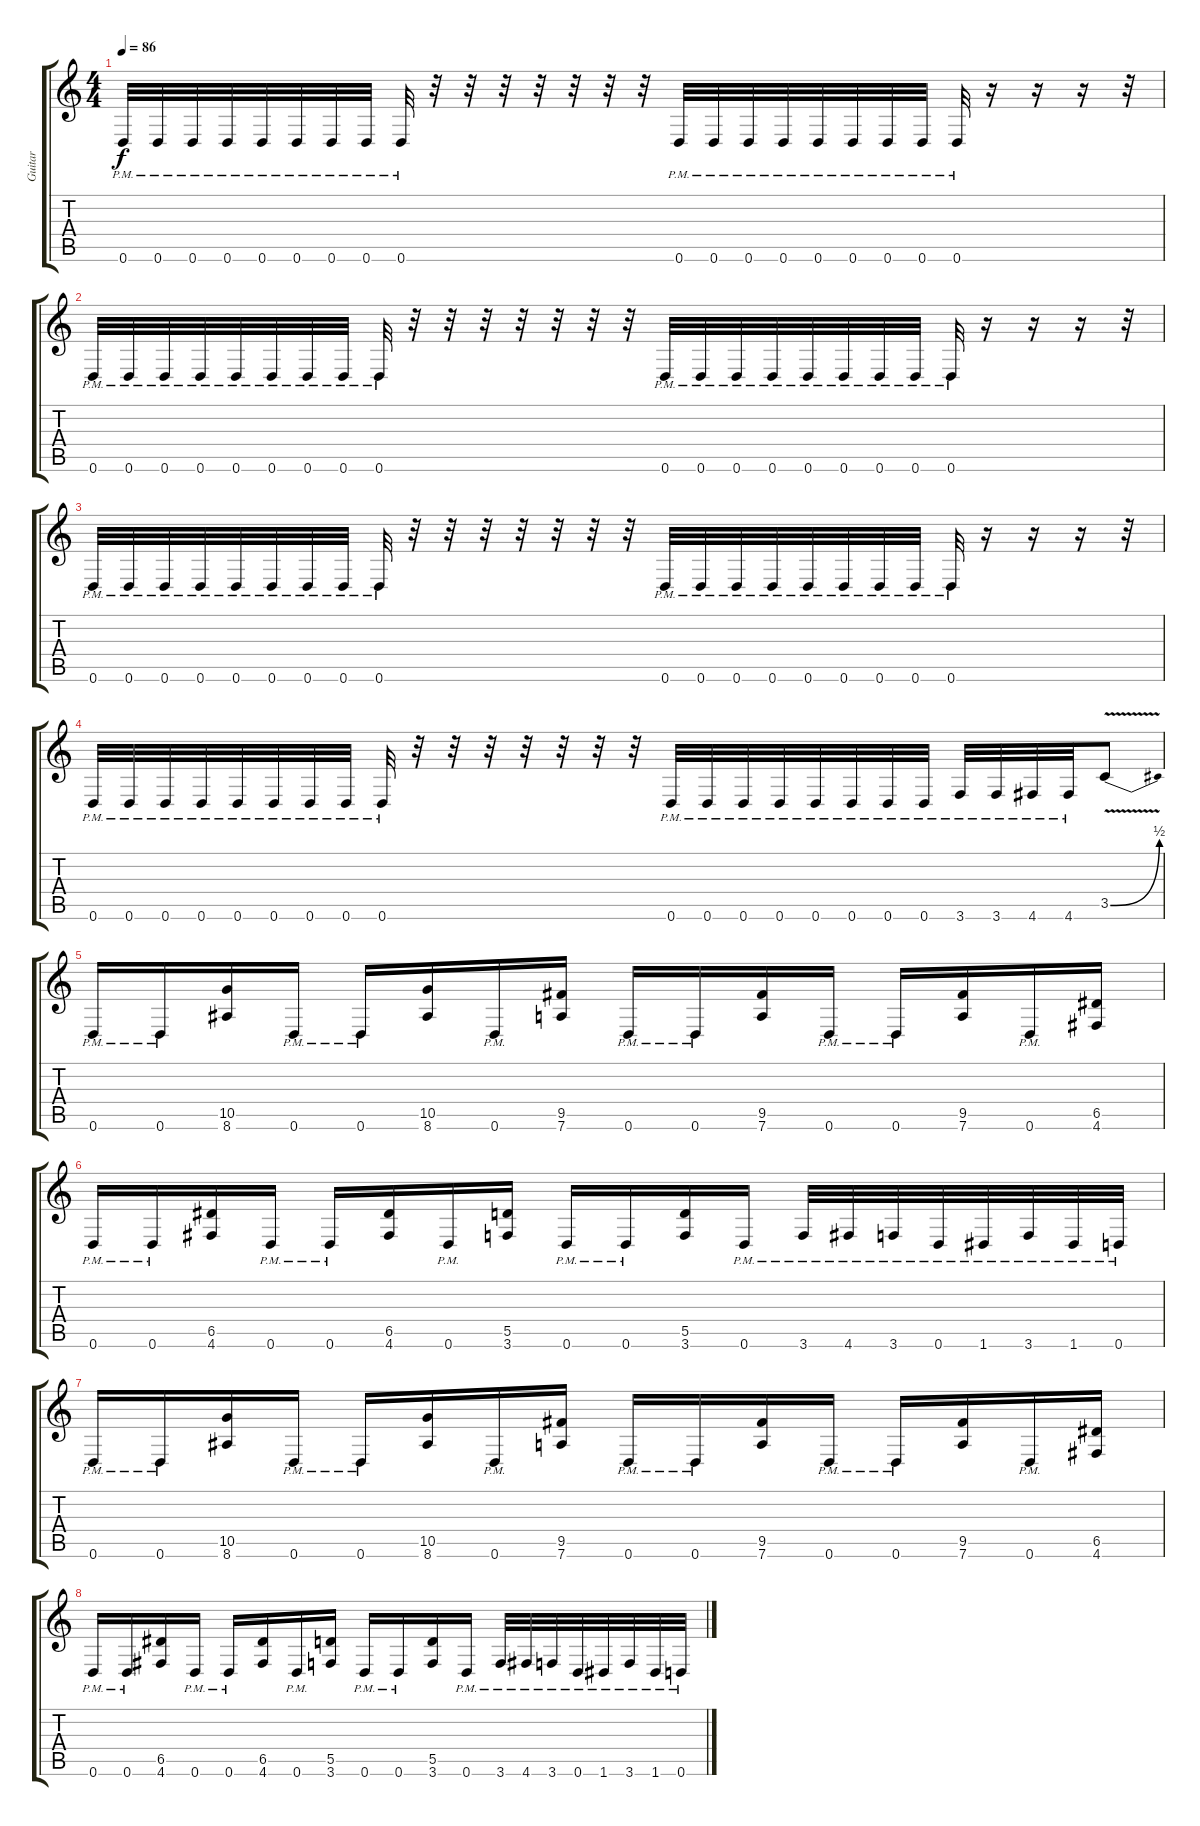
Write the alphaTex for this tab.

\track ("Guitar" "Guitar") {instrument overdrivenguitar}
\staff {score tabs}
\tuning (E4 B3 G3 D3 A2 D2) {hide}
\ts (4 4)
\tempo 86
\clef g2
\ks c
0.6{pm}.32{dy f} 0.6{pm}.32 0.6{pm}.32 0.6{pm}.32 0.6{pm}.32 0.6{pm}.32 0.6{pm}.32 0.6{pm}.32 0.6{pm}.32 r.32 r.32 r.32 r.32 r.32 r.32 r.32 0.6{pm}.32 0.6{pm}.32 0.6{pm}.32 0.6{pm}.32 0.6{pm}.32 0.6{pm}.32 0.6{pm}.32 0.6{pm}.32 0.6{pm}.32 r.16 r.16 r.16 r.32 |
0.6{pm}.32 0.6{pm}.32 0.6{pm}.32 0.6{pm}.32 0.6{pm}.32 0.6{pm}.32 0.6{pm}.32 0.6{pm}.32 0.6{pm}.32 r.32 r.32 r.32 r.32 r.32 r.32 r.32 0.6{pm}.32 0.6{pm}.32 0.6{pm}.32 0.6{pm}.32 0.6{pm}.32 0.6{pm}.32 0.6{pm}.32 0.6{pm}.32 0.6{pm}.32 r.16 r.16 r.16 r.32 |
0.6{pm}.32 0.6{pm}.32 0.6{pm}.32 0.6{pm}.32 0.6{pm}.32 0.6{pm}.32 0.6{pm}.32 0.6{pm}.32 0.6{pm}.32 r.32 r.32 r.32 r.32 r.32 r.32 r.32 0.6{pm}.32 0.6{pm}.32 0.6{pm}.32 0.6{pm}.32 0.6{pm}.32 0.6{pm}.32 0.6{pm}.32 0.6{pm}.32 0.6{pm}.32 r.16 r.16 r.16 r.32 |
0.6{pm}.32 0.6{pm}.32 0.6{pm}.32 0.6{pm}.32 0.6{pm}.32 0.6{pm}.32 0.6{pm}.32 0.6{pm}.32 0.6{pm}.32 r.32 r.32 r.32 r.32 r.32 r.32 r.32 0.6{pm}.32 0.6{pm}.32 0.6{pm}.32 0.6{pm}.32 0.6{pm}.32 0.6{pm}.32 0.6{pm}.32 0.6{pm}.32 3.6{pm}.32 3.6{pm}.32 4.6{pm}.32 4.6{pm}.32 3.5{be (bend 0 0 60 2) v}.8 |
0.6{pm}.16 0.6{pm}.16 (10.5 8.6).16 0.6{pm}.16 0.6{pm}.16 (10.5 8.6).16 0.6{pm}.16 (9.5 7.6).16 0.6{pm}.16 0.6{pm}.16 (9.5 7.6).16 0.6{pm}.16 0.6{pm}.16 (9.5 7.6).16 0.6{pm}.16 (6.5 4.6).16 |
0.6{pm}.16 0.6{pm}.16 (6.5 4.6).16 0.6{pm}.16 0.6{pm}.16 (6.5 4.6).16 0.6{pm}.16 (5.5 3.6).16 0.6{pm}.16 0.6{pm}.16 (5.5 3.6).16 0.6{pm}.16 3.6{pm}.32 4.6{pm}.32 3.6{pm}.32 0.6{pm}.32 1.6{pm}.32 3.6{pm}.32 1.6{pm}.32 0.6{pm}.32 |
0.6{pm}.16 0.6{pm}.16 (10.5 8.6).16 0.6{pm}.16 0.6{pm}.16 (10.5 8.6).16 0.6{pm}.16 (9.5 7.6).16 0.6{pm}.16 0.6{pm}.16 (9.5 7.6).16 0.6{pm}.16 0.6{pm}.16 (9.5 7.6).16 0.6{pm}.16 (6.5 4.6).16 |
0.6{pm}.16 0.6{pm}.16 (6.5 4.6).16 0.6{pm}.16 0.6{pm}.16 (6.5 4.6).16 0.6{pm}.16 (5.5 3.6).16 0.6{pm}.16 0.6{pm}.16 (5.5 3.6).16 0.6{pm}.16 3.6{pm}.32 4.6{pm}.32 3.6{pm}.32 0.6{pm}.32 1.6{pm}.32 3.6{pm}.32 1.6{pm}.32 0.6{pm}.32
